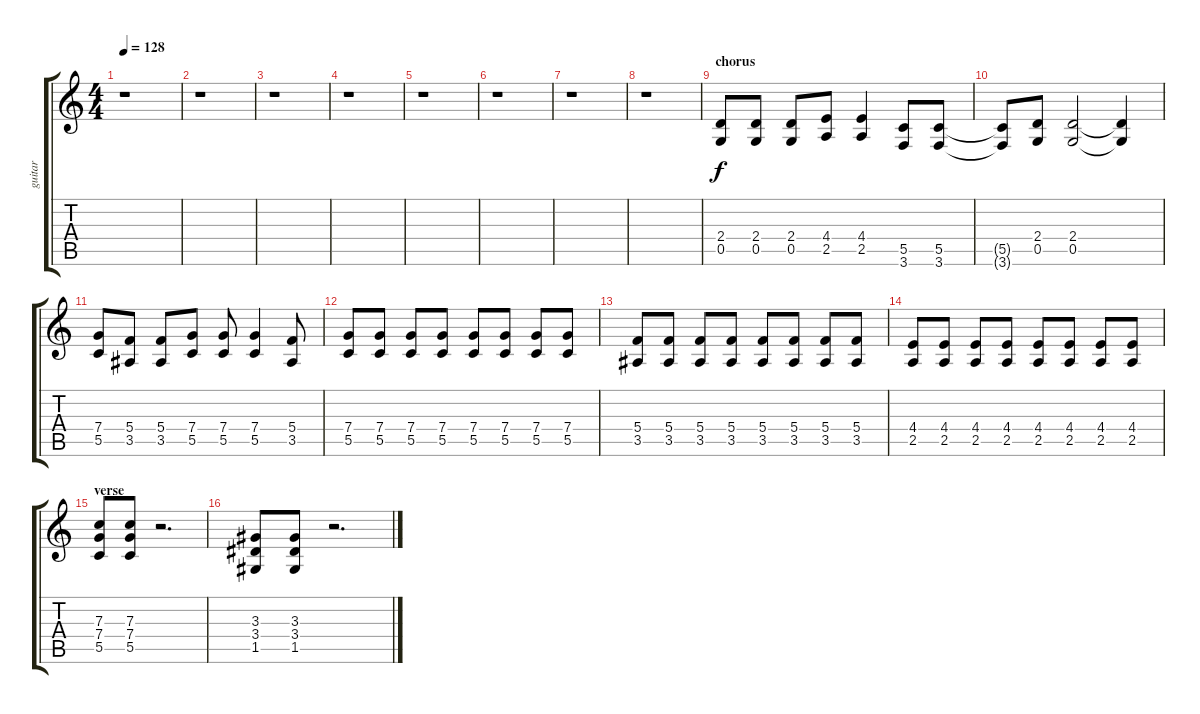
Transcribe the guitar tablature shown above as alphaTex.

\track ("guitar" "guitar") {instrument distortionguitar}
\staff {score tabs}
\tuning (D4 A3 F3 C3 G2 D2) {hide}
\ts (4 4)
\tempo 128
\clef g2
\ks c
r.1{dy f} |
r.1 |
r.1 |
r.1 |
r.1 |
r.1 |
r.1 |
r.1 |
\section ("" "chorus")
(2.4 0.5).8 (2.4 0.5).8 (2.4 0.5).8 (4.4 2.5).8 (4.4 2.5).4 (5.5 3.6).8 (5.5 3.6).8 |
(5.5{t} 3.6{t}).8 (2.4 0.5).8 (2.4 0.5).2 (2.4{t} 0.5{t}).4 |
(7.4 5.5).8 (5.4 3.5).8 (5.4 3.5).8 (7.4 5.5).8 (7.4 5.5).8 (7.4 5.5).4 (5.4 3.5).8 |
(7.4 5.5).8 (7.4 5.5).8 (7.4 5.5).8 (7.4 5.5).8 (7.4 5.5).8 (7.4 5.5).8 (7.4 5.5).8 (7.4 5.5).8 |
(5.4 3.5).8 (5.4 3.5).8 (5.4 3.5).8 (5.4 3.5).8 (5.4 3.5).8 (5.4 3.5).8 (5.4 3.5).8 (5.4 3.5).8 |
(4.4 2.5).8 (4.4 2.5).8 (4.4 2.5).8 (4.4 2.5).8 (4.4 2.5).8 (4.4 2.5).8 (4.4 2.5).8 (4.4 2.5).8 |
\section ("" "verse")
(7.3 7.4 5.5).8 (7.3 7.4 5.5).8 r.2{d} |
(3.3 3.4 1.5).8 (3.3 3.4 1.5).8 r.2{d}
